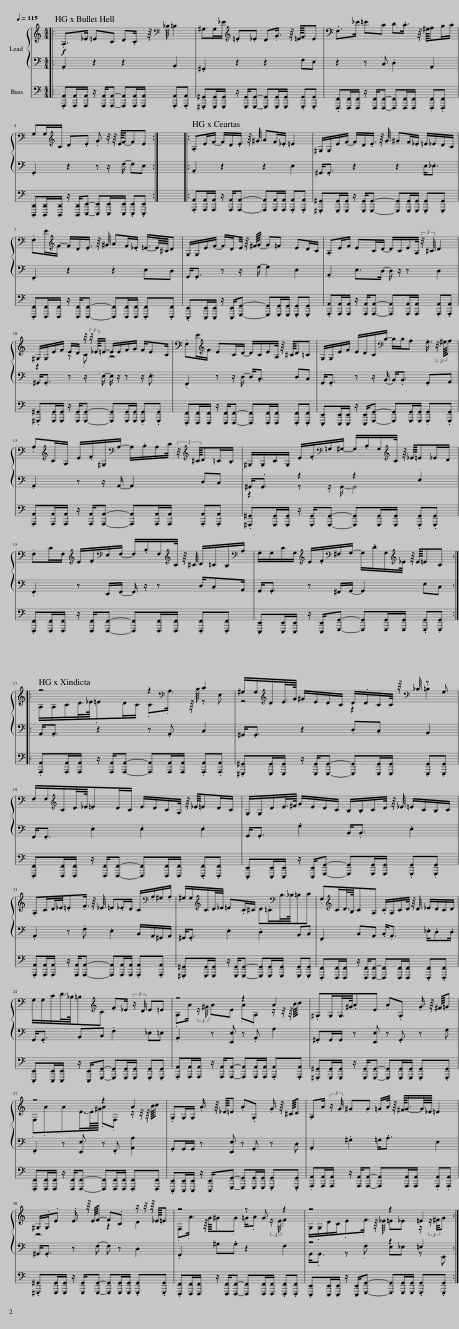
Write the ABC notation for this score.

X:1
%%score { ( 1 3 ) | ( 2 4 ) } 5
L:1/8
Q:1/4=115
M:4/4
I:linebreak $
K:C
V:1 treble
V:3 treble
V:2 bass
V:4 bass
V:5 bass
V:1
|:!f! .A,>_E =EC D.C3/4 z/8[K:bass] _B,/8 =B,2 | ^G,G,/_E/[K:treble] .=E._E D.G3/4 z/8 =E/8FE | .F,>_E =EC D.C3/4 z/8 ^G,/8A,B,/C/ |$ G,G,/[K:treble]C/ .D.E .G z/4 z/8 E/8F/-FE :: .A,E/F/- F/D/.E3/4 z/8 ^G/8 AF/._E/ =E2 | %5
 ^G,/G,/E/F/- F/D/.E3/4 z/8 G/8 ^GF/._E/ =E/_E/D/C/ |$ .F,E/[K:treble]F/- F/D/.E3/4 z/8 ^G/8 AF/._E/ =E3/4-E/8^C/8D | G,/G,/E/F/- F/D/E/4 z/8 ^F/8G/- G=F ED/C/ | .A,E/F/ EC/D/- D/C/E/A,/4 (3:2:2z/4 ^C/8 D2 |$ ^G,/G,/E/F/ E/D/ z/4 (3:2:2z/4 _E/8=E/- E/E/F/G/ F/EC/ | %10
 .F,E/[K:treble]F/ EC/D/- D/C/E/A,/4 z/8 ^C/8D=C | G,/G,/E/F/ E/D/C/[K:bass]B,/- B,/B,/.A, .G,3/4 (3:2:2z/4 ^G,/8A, |$ .A,[K:treble]C/A,/ E/.F/^G,/[K:bass]A,/- A,/.B,/A,/C/4 (3:2:2z/4[K:treble] ^C/8D=C/B,/ | ^G,/G,/C/G,/ E/.F/[K:bass]=G,/^G,/- G,/.B,/G,/[K:treble]C/4 z/8 _E/8=E_E/D/ |$ .F,C/F,/[K:treble] E/.F/[K:bass]E,/F,/- F,/.B,/F,/[K:treble]C/4 z/8 ^C/8 D/=C/B,/[K:bass]A,/ | %15
 G,/G,/C/G,/[K:treble] E/.F/[K:bass]^F,/G,/- G,/.D/G,/[K:treble]_E/4 z/8 E/8=EC ::$ z4 z2[K:bass] C2 | ^G,/G,/[K:treble]D/E/4>G/4 ^G/E/D/C/ D/.D/C/C/4 z/8[K:bass] _B,/8 z G, |$ F,/F,/[K:treble]C/D/4>_E/4.=ED/C/ E/D/C/A,/4 z/8 _E/8=ED/C/ | G,/G,/D/E/4>^F/4 G/E/D/C/ B,/.B,/C/D/4 z/8 _E/8 =E/C/B,/C/ |$ %20
 .A,C/D/4_E/4.=E.F3/4 z/8 _E/8 =E._E/D/ C/[K:bass].A,/^G,/.A,/ | ^G,/G,/[K:treble]C/D/4_E/4 =E.C/^C/ D.=C/[K:bass]B,/4>_B,/4=B,C | .F,[K:treble]C/D/4>B,/4CA, .C/A,/C/D/4 z/8 D/8 _E/D/C/D/ |$ G,/G,/C/D/4>_B,/4=B,[K:treble]C .F_E/ (3:2:2z/ D/4 E=E | z4 z2 A2 | %25
 .^G,G,/G,/4>^G/4.AE .A.G, .G3/4 z/8 ^F/8=G |$ z4 z2 A2 | .G,G,/G,/ .A3/4 z/8 _E/8=E .A.G, .G3/4 z/8 ^C/8D | .A,A/ (3:2:2z/ G/4 ^G.G =G/A/4 z/8 ^F/8G3/4-G/8_E/8 =E2 |$ ^G,/.G,/.E .E3/4 z/8 E/8F- F.C z/ z/4 z/8 _E/8=E | %30
 z4 z G z2 | z4 z2 =E2 :| %32
V:2
|: .A,,2 z2 z2 B,,2 | .^G,,2 z2 z2 F,E, | z2 z C, .D,2 .A,,2 |$ .G,,2 z2 z z/ F,/- F,E, :: .A,,2 z2 z2 E,2 | %5
 ^G,,<.G,, z2 z2 E,<._E, |$ .F,,2 z2 z2 E,D, | G,,<.G,, z z/ G,/- G,2 E,2 | .A,,2 E,>D,- D,/ z/ z D,2 |$ ^G,,<.G,, z z/ E,/- E,/ z/ z z/ .E,3/2 | %10
 .F,,2 z z/ D,/- D,<.C, D,C, | G,,<.G,, z z/ B,,/- B,,<.B,, .G,,A,, |$ .A,,2 z z/ A,,/- A,,2 D,C, | ^G,,<.G,, z2 z2 .E,2 |$ .F,,2 z E,,/F,,/- F,,/ z/ z D,/.C,A,,/ | %15
 G,,<.G,, z ^F,,/G,,/- G,,2 E,C, ::$ A,,<.A,, z2 z .A,, C,2 | ^G,,<.G,, z2 .D,.C, B,,2 |$ F,,<.F,, .E,2 .E,2 .E,2 | G,,<.G,, .G,2 B,,<.B,, .E,2 |$ %20
 .A,,2 z .F, .E,2 C,/A,,/^G,,/A,,/ | ^G,,<.G,, .E,2 .D,2 B,,C, | .F,,2 C,A,, .C,<.A,, ._E,/.D,.D,/ |$ G,,<.G,, B,,C, .F,2 _E,=E, | .A,,2 z [E,,E,] z .A,, A,2 | %25
 .^G,,G,,/G,,/ z [E,,E,] z .G,, z G, |$ .F,,2 z [E,,E,] z .F,, [A,,A,]2 | .G,,G,,/G,,/ z [E,,E,] z .G,, z D, | .A,,2 .^G,2 =G,<.A, E,2 |$ ^G,,<.G,, z F,- F, z D,2 | %30
 .F,,2 ^G,.G, z2 F,2 | z4 z2 =E,2 :| %32
V:3
|: x47/8[K:bass] x17/8 | x2[K:treble] x6 | x8 |$ x3/2[K:treble] x13/2 :: x8 | %5
 x8 |$ x3/2[K:treble] x13/2 | x8 | x8 |$ z2 z .C z4 | %10
 x3/2[K:treble] x13/2 | x7/2[K:bass] x9/2 |$ x[K:treble] x5/2[K:bass] x29/12[K:treble] x25/12 | x3[K:bass] x5/2[K:treble] x5/2 |$ x2[K:treble] x[K:bass] x5/2[K:treble] x2[K:bass] x/ | %15
 x2[K:treble] x[K:bass] x5/2[K:treble] x5/2 ::$ A,/A,/C/D/4>_E/4.=ED/C/ .C[K:bass].A,3/4 z/8 B,/8 z E, | z4[K:treble] z2[K:bass] =B,2 |$ x[K:treble] x7 | x8 |$ %20
 x13/2[K:bass] x3/2 | x[K:treble] x9/2[K:bass] x5/2 | x[K:treble] x7 |$ x3[K:treble] x5 | .A,A/ (3:2:2z/ ^G/4 .AE .A.A, z/ z/4 z/8 B/8c | %25
 x8 |$ .F,.A.AE3/4-E/8^G/8 .A.F, z/ z/4 z/8 B/8c | x8 | x8 |$ z4 z2 D2 | %30
 .F,.A3/4 z/8 G/8^G.G =G/.A (3:2:2z/ E/4 F2 | G,/.G,/D/C/.E.F3/4 z/8 _E/8 =E_E z/ (3:2:2z/ ^F/4G :| %32
V:4
|: x8 | x8 | x8 |$ x8 :: x8 | %5
 x8 |$ x8 | x8 | x8 |$ x8 | %10
 x8 | x8 |$ x8 | z2 z z/ ^G,,/- G,,4 |$ x8 | %15
 x8 ::$ x8 | x8 |$ x8 | x8 |$ %20
 x8 | x8 | x8 |$ x8 | x8 | %25
 x8 |$ x8 | x8 | x8 |$ x8 | %30
 x8 | G,,<.G,, z .F, E,_E, z E,, :| %32
V:5
|: .[A,,,A,,][A,,,A,,]/[A,,,A,,]/ z/ [A,,,A,,]/[A,,,A,,]- [A,,,A,,][A,,,A,,]/[A,,,A,,]/ .[A,,,A,,].[A,,,A,,] | .[^G,,,^G,,][G,,,G,,]/[G,,,G,,]/ z/ [G,,,G,,]/[G,,,G,,]- [G,,,G,,][G,,,G,,]/[G,,,G,,]/ .[G,,,G,,].[G,,,G,,] | .[F,,,F,,][F,,,F,,]/[F,,,F,,]/ z/ [F,,,F,,]/[F,,,F,,]- [F,,,F,,][F,,,F,,]/[F,,,F,,]/ .[F,,,F,,].[F,,,F,,] |$ .[D,,,D,,][D,,,D,,]/[D,,,D,,]/ z/ [D,,,D,,]/[E,,,E,,]- [E,,,E,,][E,,,E,,]/[E,,,E,,]/ .[E,,,E,,].[E,,,E,,] :: .[A,,,A,,][A,,,A,,]/[A,,,A,,]/ z/ [A,,,A,,]/[A,,,A,,]- [A,,,A,,][A,,,A,,]/[A,,,A,,]/ .[A,,,A,,].[A,,,A,,] | %5
 .[^G,,,^G,,][G,,,G,,]/[G,,,G,,]/ z/ [G,,,G,,]/[G,,,G,,]- [G,,,G,,][G,,,G,,]/[G,,,G,,]/ .[G,,,G,,].[G,,,G,,] |$ .[F,,,F,,][F,,,F,,]/[F,,,F,,]/ z/ [F,,,F,,]/[F,,,F,,]- [F,,,F,,][F,,,F,,]/[F,,,F,,]/ .[F,,,F,,].[F,,,F,,] | .[E,,,E,,][E,,,E,,]/[E,,,E,,]/ z/ [E,,,E,,]/[G,,,G,,]- [G,,,G,,][G,,,G,,]/[G,,,G,,]/ .[G,,,G,,].[G,,,G,,] | .[A,,,A,,][A,,,A,,]/[A,,,A,,]/ z/ [A,,,A,,]/[A,,,A,,]- [A,,,A,,][A,,,A,,]/[A,,,A,,]/ .[A,,,A,,].[A,,,A,,] |$ .[^G,,,^G,,][G,,,G,,]/[G,,,G,,]/ z/ [G,,,G,,]/[G,,,G,,]- [G,,,G,,][G,,,G,,]/[G,,,G,,]/ .[G,,,G,,].[G,,,G,,] | %10
 .[F,,,F,,][F,,,F,,]/[F,,,F,,]/ z/ [F,,,F,,]/[F,,,F,,]- [F,,,F,,][F,,,F,,]/[F,,,F,,]/ .[F,,,F,,].[F,,,F,,] | .[E,,,E,,][E,,,E,,]/[E,,,E,,]/ z/ [E,,,E,,]/[G,,,G,,]- [G,,,G,,][G,,,G,,]/[G,,,G,,]/ .[G,,,G,,].[G,,,G,,] |$ .[A,,,A,,][A,,,A,,]/[A,,,A,,]/ z/ [A,,,A,,]/[A,,,A,,]- [A,,,A,,][A,,,A,,]/[A,,,A,,]/ .[A,,,A,,].[A,,,A,,] | .[^G,,,^G,,][G,,,G,,]/[G,,,G,,]/ z/ [G,,,G,,]/[G,,,G,,]- [G,,,G,,][G,,,G,,]/[G,,,G,,]/ .[G,,,G,,].[G,,,G,,] |$ .[F,,,F,,][F,,,F,,]/[F,,,F,,]/ z/ [F,,,F,,]/[F,,,F,,]- [F,,,F,,][F,,,F,,]/[F,,,F,,]/ .[F,,,F,,].[F,,,F,,] | %15
 .[E,,,E,,][E,,,E,,]/[E,,,E,,]/ z/ [E,,,E,,]/[G,,,G,,]- [G,,,G,,][G,,,G,,]/[G,,,G,,]/ .[G,,,G,,].[G,,,G,,] ::$ .[A,,,A,,][A,,,A,,]/[A,,,A,,]/ z/ [A,,,A,,]/[A,,,A,,]- [A,,,A,,][A,,,A,,]/[A,,,A,,]/ .[A,,,A,,].[A,,,A,,] | .[^G,,,^G,,][G,,,G,,]/[G,,,G,,]/ z/ [G,,,G,,]/[G,,,G,,]- [G,,,G,,][G,,,G,,]/[G,,,G,,]/ .[G,,,G,,].[G,,,G,,] |$ .[F,,,F,,][F,,,F,,]/[F,,,F,,]/ z/ [F,,,F,,]/[F,,,F,,]- [F,,,F,,][F,,,F,,]/[F,,,F,,]/ .[F,,,F,,].[F,,,F,,] | .[E,,,E,,][E,,,E,,]/[E,,,E,,]/ z/ [E,,,E,,]/[G,,,G,,]- [G,,,G,,][G,,,G,,]/[G,,,G,,]/ .[G,,,G,,].[G,,,G,,] |$ %20
 .[A,,,A,,][A,,,A,,]/[A,,,A,,]/ z/ [A,,,A,,]/[A,,,A,,]- [A,,,A,,][A,,,A,,]/[A,,,A,,]/ .[A,,,A,,].[A,,,A,,] | .[^G,,,^G,,][G,,,G,,]/[G,,,G,,]/ z/ [G,,,G,,]/[G,,,G,,]- [G,,,G,,][G,,,G,,]/[G,,,G,,]/ .[G,,,G,,].[G,,,G,,] | .[F,,,F,,][F,,,F,,]/[F,,,F,,]/ z/ [F,,,F,,]/[F,,,F,,]- [F,,,F,,][F,,,F,,]/[F,,,F,,]/ .[F,,,F,,].[F,,,F,,] |$ .[E,,,E,,][E,,,E,,]/[E,,,E,,]/ z/ [E,,,E,,]/[G,,,G,,]- [G,,,G,,][G,,,G,,]/[G,,,G,,]/ .[G,,,G,,].[G,,,G,,] | .[A,,,A,,][A,,,A,,]/[A,,,A,,]/ z/ [A,,,A,,]/[A,,,A,,]- [A,,,A,,][A,,,A,,]/[A,,,A,,]/ .[A,,,A,,].[A,,,A,,] | %25
 .[^G,,,^G,,][G,,,G,,]/[G,,,G,,]/ z/ [G,,,G,,]/[G,,,G,,]- [G,,,G,,][G,,,G,,]/[G,,,G,,]/ .[G,,,G,,].[G,,,G,,] |$ .[F,,,F,,][F,,,F,,]/[F,,,F,,]/ z/ [F,,,F,,]/[F,,,F,,]- [F,,,F,,][F,,,F,,]/[F,,,F,,]/ .[F,,,F,,].[F,,,F,,] | .[E,,,E,,][E,,,E,,]/[E,,,E,,]/ z/ [E,,,E,,]/[G,,,G,,]- [G,,,G,,][G,,,G,,]/[G,,,G,,]/ .[G,,,G,,].[G,,,G,,] | .[A,,,A,,][A,,,A,,]/[A,,,A,,]/ z/ [A,,,A,,]/[A,,,A,,]- [A,,,A,,][A,,,A,,]/[A,,,A,,]/ .[A,,,A,,].[A,,,A,,] |$ .[^G,,,^G,,][G,,,G,,]/[G,,,G,,]/ z/ [G,,,G,,]/[G,,,G,,]- [G,,,G,,][G,,,G,,]/[G,,,G,,]/ .[G,,,G,,].[G,,,G,,] | %30
 .[F,,,F,,][F,,,F,,]/[F,,,F,,]/ z/ [F,,,F,,]/[F,,,F,,]- [F,,,F,,][F,,,F,,]/[F,,,F,,]/ .[F,,,F,,].[F,,,F,,] | .[E,,,E,,][E,,,E,,]/[E,,,E,,]/ z/ [E,,,E,,]/[G,,,G,,]- [G,,,G,,][G,,,G,,]/[G,,,G,,]/ .[G,,,G,,].[G,,,G,,] :| %32
